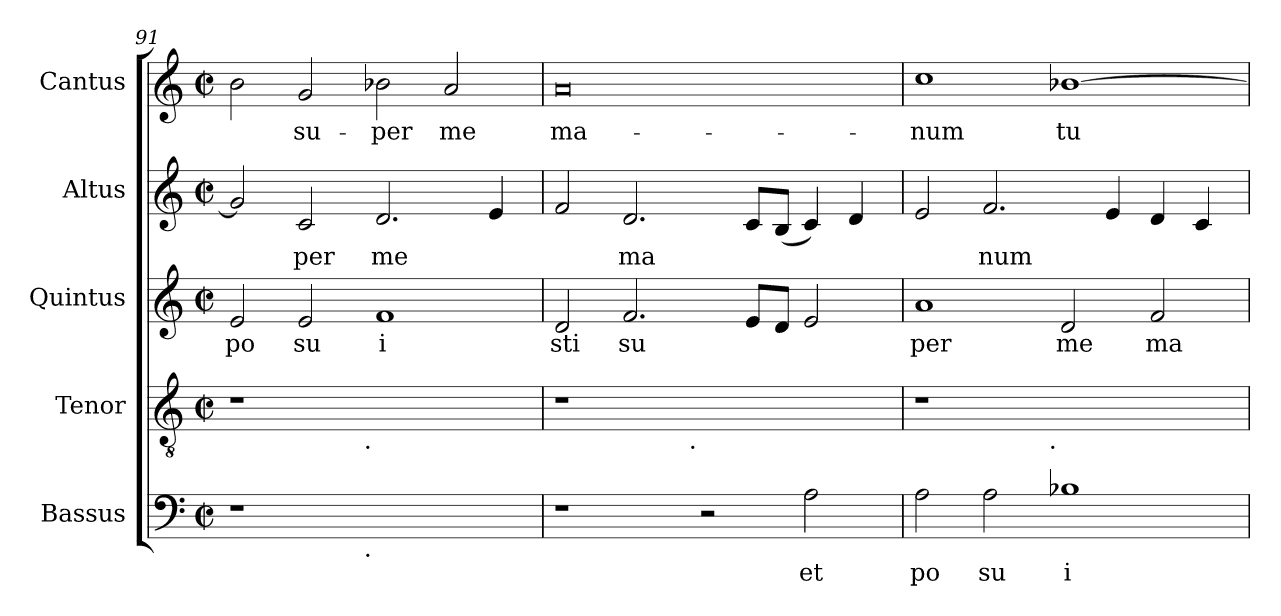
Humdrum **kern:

**kern	**text	**kern	**kern	**text	**kern	**text	**kern	**text
*part5	*part5	*part4	*part3	*part3	*part2	*part2	*part1	*part1
*staff5	*staff5	*staff4	*staff3	*staff3	*staff2	*staff2	*staff1	*staff1
*I"Bassus	*	*I"Tenor	*I"Quintus	*	*I"Altus	*	*I"Cantus	*
*clefF4	*	*clefGv2	*clefG2	*	*clefG2	*	*clefG2	*
*k[]	*	*k[]	*k[]	*	*k[]	*	*k[]	*
*C:	*	*C:	*C:	*	*C:	*	*C:	*
*M2/2	*	*M2/2	*M2/2	*	*M2/2	*	*M2/2	*
*met(c|)	*	*met(c|)	*met(c|)	*	*met(c|)	*	*met(c|)	*
=91	=91	=91	=91	=91	=91	=91	=91	=91
!	!	!	!	!LO:LY:b:cj	!	!LO:LY:b:cj	!	!LO:LY:b:cj
*^	*	*^	*	*	*	*	*	*
1r	2ryy	.	1r	2ryy	2e/	po	2g/]	--	2b\	.
!	!	!	!	!	!	!LO:LY:b:cj	!	!LO:LY:b:cj	!	!LO:LY:b:cj
.	4...ryy	.	.	4...ryy	2e/	su	2c/	-per	2g/	su-
!	!	!	!	!LO:TX:b:t=.	!	!	!	!	!	!
!	!LO:TX:b:t=.	!	!	!	!	!	!	!	!	!
.	1ryy	.	.	1ryy	.	.	.	.	.	.
!	!	!	!	!	!	!LO:LY:b:cj	!	!LO:LY:b:cj	!	!LO:LY:b:cj
1ryy	.	.	1ryy	.	1f	i	2.d/	me	2b-X\	-per
!	!	!	!	!	!	!	!	!	!	!LO:LY:b:cj
.	.	.	.	.	.	.	.	.	2a/	me
!	!	!	!	!	!	!	!	!LO:LY:b:cj	!	!
.	.	.	.	.	.	.	4e/	.	.	.
.	32ryy	.	.	32ryy	.	.	.	.	.	.
=92	=92	=92	=92	=92	=92	=92	=92	=92	=92	=92
!	!	!	!	!	!	!LO:LY:b:cj	!	!LO:LY:b:cj	!	!LO:LY:b:cj
*v	*v	*	*	*	*	*	*	*	*	*
1r	.	1r	2ryy	2d/	sti	2f/	.	0a	ma-
!	!	!	!	!	!LO:LY:b:cj	!	!LO:LY:b:cj	!	!
.	.	.	4...ryy	2.f/	su	2.d/	ma-	.	.
!	!	!	!LO:TX:b:t=.	!	!	!	!	!	!
.	.	.	1ryy	.	.	.	.	.	.
2r	.	1ryy	.	.	.	.	.	.	.
!	!	!	!	!	!LO:LY:b:cj	!	!LO:LY:b:cj	!	!
.	.	.	.	8e/L	.	8c/L	--	.	.
!	!	!	!	!	!LO:LY:b:cj	!	!LO:LY:b:cj	!	!
.	.	.	.	8d/J	.	(>8B/J	--	.	.
!	!LO:LY:b:cj	!	!	!	!LO:LY:b:cj	!	!LO:LY:b:cj	!	!
2A\	et	.	.	2e/	.	4c/)	--	.	.
!	!	!	!	!	!	!	!LO:LY:b:cj	!	!
.	.	.	.	.	.	4d/	--	.	.
.	.	.	32ryy	.	.	.	.	.	.
!!LO:PB:g=z
=93	=93	=93	=93	=93	=93	=93	=93	=93	=93
!	!LO:LY:b:cj	!	!	!	!LO:LY:b:cj	!	!LO:LY:b:cj	!	!LO:LY:b:cj
2A\	po	1r	2ryy	1a	per	2e/	--	1cc	-num
!	!LO:LY:b:cj	!	!	!	!	!	!LO:LY:b:cj	!	!
2A\	su	.	4...ryy	.	.	2.f/	-num	.	.
!	!	!	!LO:TX:b:t=.	!	!	!	!	!	!
.	.	.	1ryy	.	.	.	.	.	.
!	!LO:LY:b:cj	!	!	!	!LO:LY:b:cj	!	!	!	!LO:LY:b:cj
1B-X	i	1ryy	.	2d/	me	.	.	[>1b-X	tu
!	!	!	!	!	!	!	!LO:LY:b:cj	!	!
.	.	.	.	.	.	4e/	.	.	.
!	!	!	!	!	!LO:LY:b:cj	!	!LO:LY:b:cj	!	!
.	.	.	.	2f/	ma	4d/	.	.	.
!	!	!	!	!	!	!	!LO:LY:b:cj	!	!
.	.	.	.	.	.	4c/	.	.	.
.	.	.	32ryy	.	.	.	.	.	.
*	*	*v	*v	*	*	*	*	*	*
=	=	=	=	=	=	=	=	=
*-	*-	*-	*-	*-	*-	*-	*-	*-
